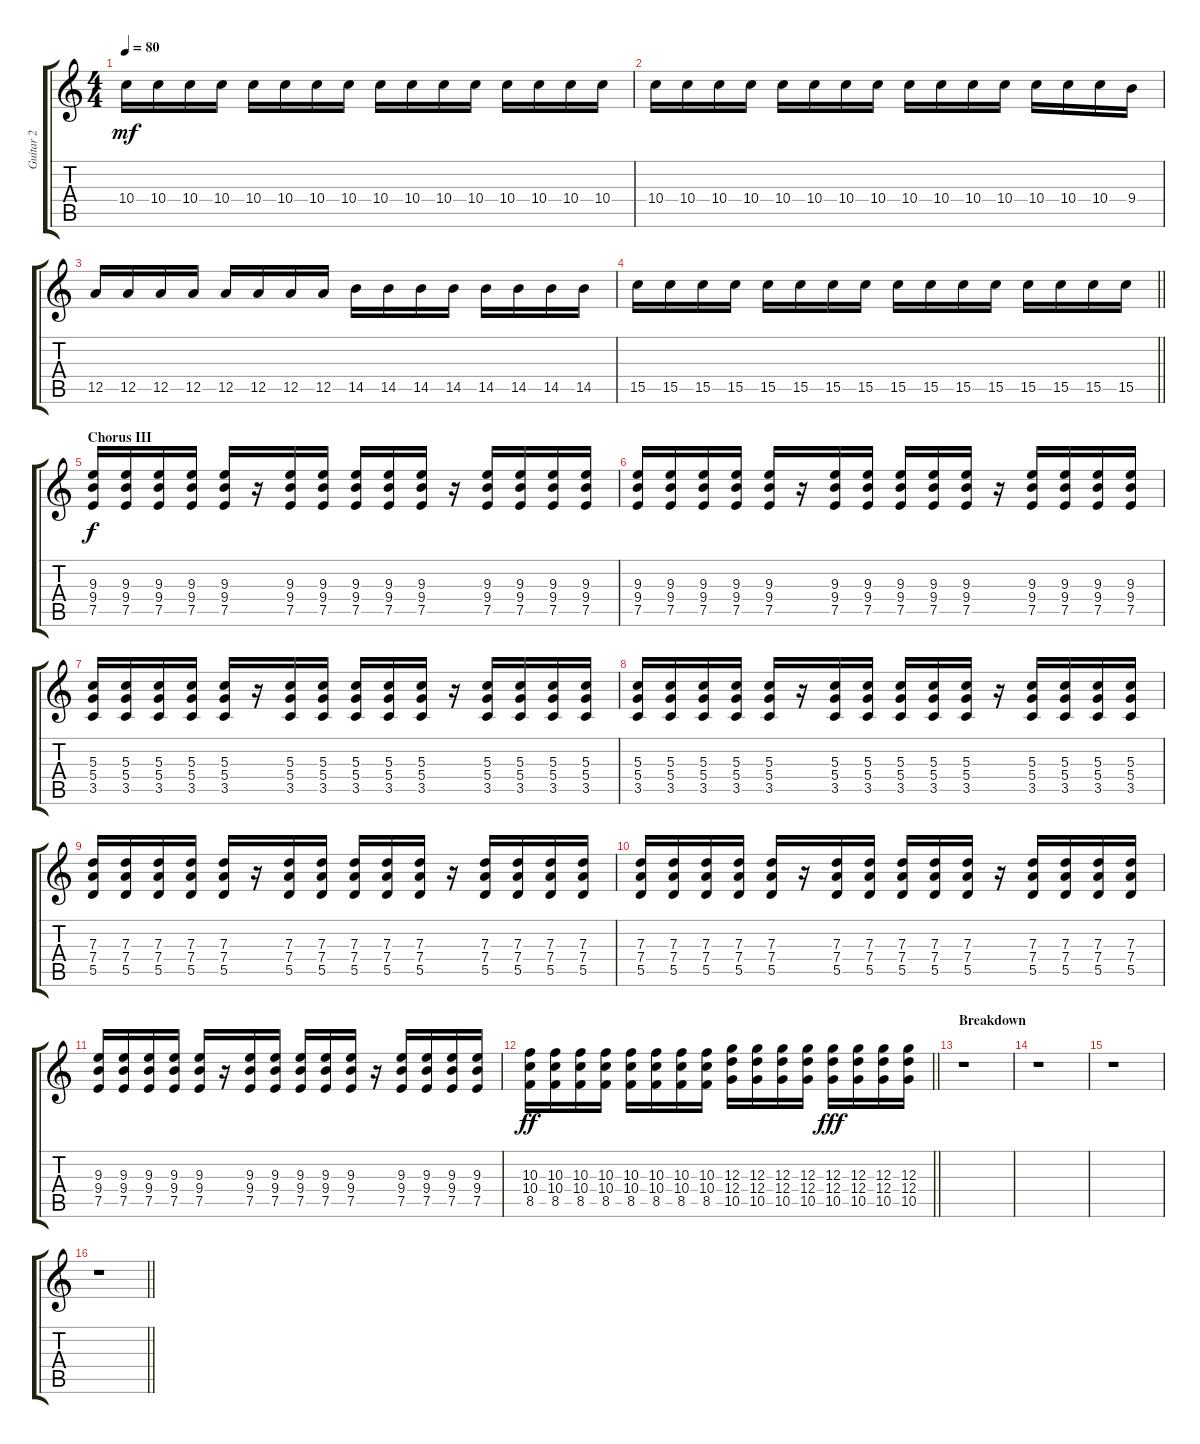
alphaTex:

\track ("Guitar 2" "Guitar 2") {instrument electricguitarclean}
\staff {score tabs}
\tuning (E4 B3 G3 D3 A2 E2) {hide}
\ts (4 4)
\tempo 80
\clef g2
\ks c
10.4.16{dy mf} 10.4.16 10.4.16 10.4.16 10.4.16 10.4.16 10.4.16 10.4.16 10.4.16 10.4.16 10.4.16 10.4.16 10.4.16 10.4.16 10.4.16 10.4.16 |
10.4.16 10.4.16 10.4.16 10.4.16 10.4.16 10.4.16 10.4.16 10.4.16 10.4.16 10.4.16 10.4.16 10.4.16 10.4.16 10.4.16 10.4.16 9.4.16 |
12.5.16 12.5.16 12.5.16 12.5.16 12.5.16 12.5.16 12.5.16 12.5.16 14.5.16 14.5.16 14.5.16 14.5.16 14.5.16 14.5.16 14.5.16 14.5.16 |
\barLineRight lightlight
15.5.16 15.5.16 15.5.16 15.5.16 15.5.16 15.5.16 15.5.16 15.5.16 15.5.16 15.5.16 15.5.16 15.5.16 15.5.16 15.5.16 15.5.16 15.5.16 |
\section ("" "Chorus III")
(9.3 9.4 7.5).16{dy f} (9.3 9.4 7.5).16 (9.3 9.4 7.5).16 (9.3 9.4 7.5).16 (9.3 9.4 7.5).16 r.16 (9.3 9.4 7.5).16 (9.3 9.4 7.5).16 (9.3 9.4 7.5).16 (9.3 9.4 7.5).16 (9.3 9.4 7.5).16 r.16 (9.3 9.4 7.5).16 (9.3 9.4 7.5).16 (9.3 9.4 7.5).16 (9.3 9.4 7.5).16 |
(9.3 9.4 7.5).16 (9.3 9.4 7.5).16 (9.3 9.4 7.5).16 (9.3 9.4 7.5).16 (9.3 9.4 7.5).16 r.16 (9.3 9.4 7.5).16 (9.3 9.4 7.5).16 (9.3 9.4 7.5).16 (9.3 9.4 7.5).16 (9.3 9.4 7.5).16 r.16 (9.3 9.4 7.5).16 (9.3 9.4 7.5).16 (9.3 9.4 7.5).16 (9.3 9.4 7.5).16 |
(5.3 5.4 3.5).16 (5.3 5.4 3.5).16 (5.3 5.4 3.5).16 (5.3 5.4 3.5).16 (5.3 5.4 3.5).16 r.16 (5.3 5.4 3.5).16 (5.3 5.4 3.5).16 (5.3 5.4 3.5).16 (5.3 5.4 3.5).16 (5.3 5.4 3.5).16 r.16 (5.3 5.4 3.5).16 (5.3 5.4 3.5).16 (5.3 5.4 3.5).16 (5.3 5.4 3.5).16 |
(5.3 5.4 3.5).16 (5.3 5.4 3.5).16 (5.3 5.4 3.5).16 (5.3 5.4 3.5).16 (5.3 5.4 3.5).16 r.16 (5.3 5.4 3.5).16 (5.3 5.4 3.5).16 (5.3 5.4 3.5).16 (5.3 5.4 3.5).16 (5.3 5.4 3.5).16 r.16 (5.3 5.4 3.5).16 (5.3 5.4 3.5).16 (5.3 5.4 3.5).16 (5.3 5.4 3.5).16 |
(7.3 7.4 5.5).16 (7.3 7.4 5.5).16 (7.3 7.4 5.5).16 (7.3 7.4 5.5).16 (7.3 7.4 5.5).16 r.16 (7.3 7.4 5.5).16 (7.3 7.4 5.5).16 (7.3 7.4 5.5).16 (7.3 7.4 5.5).16 (7.3 7.4 5.5).16 r.16 (7.3 7.4 5.5).16 (7.3 7.4 5.5).16 (7.3 7.4 5.5).16 (7.3 7.4 5.5).16 |
(7.3 7.4 5.5).16 (7.3 7.4 5.5).16 (7.3 7.4 5.5).16 (7.3 7.4 5.5).16 (7.3 7.4 5.5).16 r.16 (7.3 7.4 5.5).16 (7.3 7.4 5.5).16 (7.3 7.4 5.5).16 (7.3 7.4 5.5).16 (7.3 7.4 5.5).16 r.16 (7.3 7.4 5.5).16 (7.3 7.4 5.5).16 (7.3 7.4 5.5).16 (7.3 7.4 5.5).16 |
(9.3 9.4 7.5).16 (9.3 9.4 7.5).16 (9.3 9.4 7.5).16 (9.3 9.4 7.5).16 (9.3 9.4 7.5).16 r.16 (9.3 9.4 7.5).16 (9.3 9.4 7.5).16 (9.3 9.4 7.5).16 (9.3 9.4 7.5).16 (9.3 9.4 7.5).16 r.16 (9.3 9.4 7.5).16 (9.3 9.4 7.5).16 (9.3 9.4 7.5).16 (9.3 9.4 7.5).16 |
\barLineRight lightlight
(10.3 10.4 8.5).16{dy ff} (10.3 10.4 8.5).16 (10.3 10.4 8.5).16 (10.3 10.4 8.5).16 (10.3 10.4 8.5).16 (10.3 10.4 8.5).16 (10.3 10.4 8.5).16 (10.3 10.4 8.5).16 (12.3 12.4 10.5).16 (12.3 12.4 10.5).16 (12.3 12.4 10.5).16 (12.3 12.4 10.5).16 (12.3 12.4 10.5).16{dy fff} (12.3 12.4 10.5).16 (12.3 12.4 10.5).16 (12.3 12.4 10.5).16 |
\section ("" "Breakdown")
r.1 |
r.1 |
r.1 |
\barLineRight lightlight
r.1
